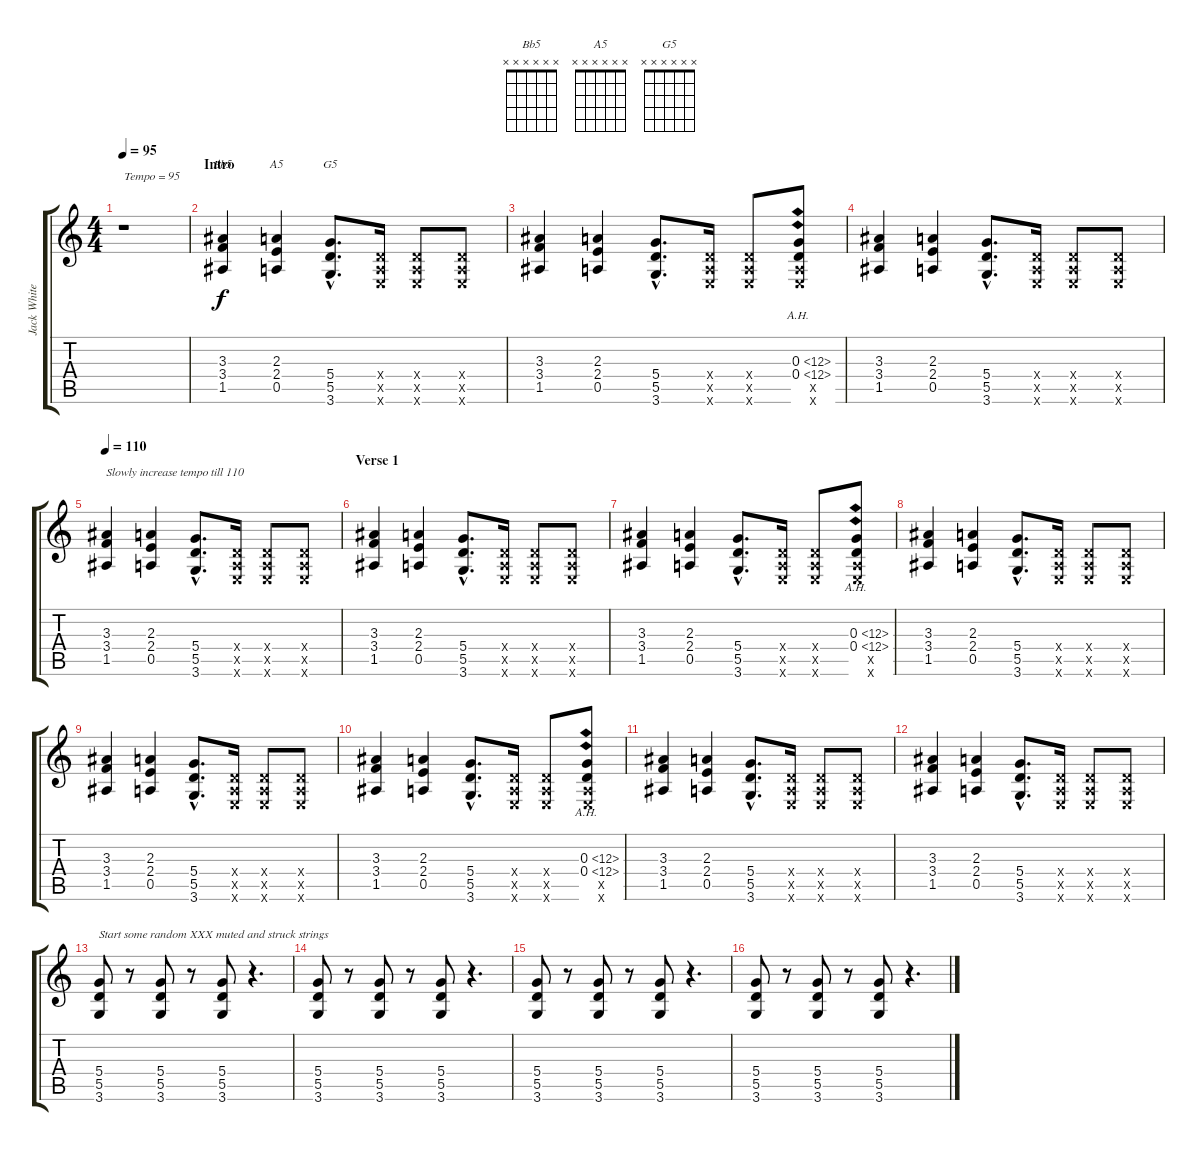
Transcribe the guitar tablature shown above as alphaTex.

\track ("Jack White (Guitar)" "Jack White") {instrument distortionguitar}
\staff {score tabs}
\tuning (E4 B3 G3 D3 A2 E2) {hide}
\chord ("Bb5" x x x x x x)
\chord ("A5" x x x x x x)
\chord ("G5" x x x x x x)
\ts (4 4)
\tempo 95
\clef g2
\ks c
r.1{txt "Tempo = 95" dy f instrument distortionguitar} |
\section ("" "Intro")
(3.3 3.4 1.5).4{ch "Bb5"} (2.3 2.4 0.5).4{ch "A5"} (5.4{hac} 5.5{hac} 3.6{hac}).8{d ch "G5"} (0.4{x} 0.5{x} 0.6{x}).16 (0.4{x} 0.5{x} 0.6{x}).8 (0.4{x} 0.5{x} 0.6{x}).8 |
(3.3 3.4 1.5).4 (2.3 2.4 0.5).4 (5.4{hac} 5.5{hac} 3.6{hac}).8{d} (0.4{x} 0.5{x} 0.6{x}).16 (0.4{x} 0.5{x} 0.6{x}).8 (0.3{ah 12} 0.4{ah 12} 0.5{x} 0.6{x}).8 |
(3.3 3.4 1.5).4 (2.3 2.4 0.5).4 (5.4{hac} 5.5{hac} 3.6{hac}).8{d} (0.4{x} 0.5{x} 0.6{x}).16 (0.4{x} 0.5{x} 0.6{x}).8 (0.4{x} 0.5{x} 0.6{x}).8 |
\tempo 110
(3.3 3.4 1.5).4{txt "Slowly increase tempo till 110"} (2.3 2.4 0.5).4 (5.4{hac} 5.5{hac} 3.6{hac}).8{d} (0.4{x} 0.5{x} 0.6{x}).16 (0.4{x} 0.5{x} 0.6{x}).8 (0.4{x} 0.5{x} 0.6{x}).8 |
\section ("" "Verse 1")
(3.3 3.4 1.5).4 (2.3 2.4 0.5).4 (5.4{hac} 5.5{hac} 3.6{hac}).8{d} (0.4{x} 0.5{x} 0.6{x}).16 (0.4{x} 0.5{x} 0.6{x}).8 (0.4{x} 0.5{x} 0.6{x}).8 |
(3.3 3.4 1.5).4 (2.3 2.4 0.5).4 (5.4{hac} 5.5{hac} 3.6{hac}).8{d} (0.4{x} 0.5{x} 0.6{x}).16 (0.4{x} 0.5{x} 0.6{x}).8 (0.3{ah 12} 0.4{ah 12} 0.5{x} 0.6{x}).8 |
(3.3 3.4 1.5).4 (2.3 2.4 0.5).4 (5.4{hac} 5.5{hac} 3.6{hac}).8{d} (0.4{x} 0.5{x} 0.6{x}).16 (0.4{x} 0.5{x} 0.6{x}).8 (0.4{x} 0.5{x} 0.6{x}).8 |
(3.3 3.4 1.5).4 (2.3 2.4 0.5).4 (5.4{hac} 5.5{hac} 3.6{hac}).8{d} (0.4{x} 0.5{x} 0.6{x}).16 (0.4{x} 0.5{x} 0.6{x}).8 (0.4{x} 0.5{x} 0.6{x}).8 |
(3.3 3.4 1.5).4 (2.3 2.4 0.5).4 (5.4{hac} 5.5{hac} 3.6{hac}).8{d} (0.4{x} 0.5{x} 0.6{x}).16 (0.4{x} 0.5{x} 0.6{x}).8 (0.3{ah 12} 0.4{ah 12} 0.5{x} 0.6{x}).8 |
(3.3 3.4 1.5).4 (2.3 2.4 0.5).4 (5.4{hac} 5.5{hac} 3.6{hac}).8{d} (0.4{x} 0.5{x} 0.6{x}).16 (0.4{x} 0.5{x} 0.6{x}).8 (0.4{x} 0.5{x} 0.6{x}).8 |
(3.3 3.4 1.5).4 (2.3 2.4 0.5).4 (5.4{hac} 5.5{hac} 3.6{hac}).8{d} (0.4{x} 0.5{x} 0.6{x}).16 (0.4{x} 0.5{x} 0.6{x}).8 (0.4{x} 0.5{x} 0.6{x}).8 |
(5.4 5.5 3.6).8{txt "Start some random XXX muted and struck strings"} r.8 (5.4 5.5 3.6).8 r.8 (5.4 5.5 3.6).8 r.4{d} |
(5.4 5.5 3.6).8 r.8 (5.4 5.5 3.6).8 r.8 (5.4 5.5 3.6).8 r.4{d} |
(5.4 5.5 3.6).8 r.8 (5.4 5.5 3.6).8 r.8 (5.4 5.5 3.6).8 r.4{d} |
(5.4 5.5 3.6).8 r.8 (5.4 5.5 3.6).8 r.8 (5.4 5.5 3.6).8 r.4{d}
